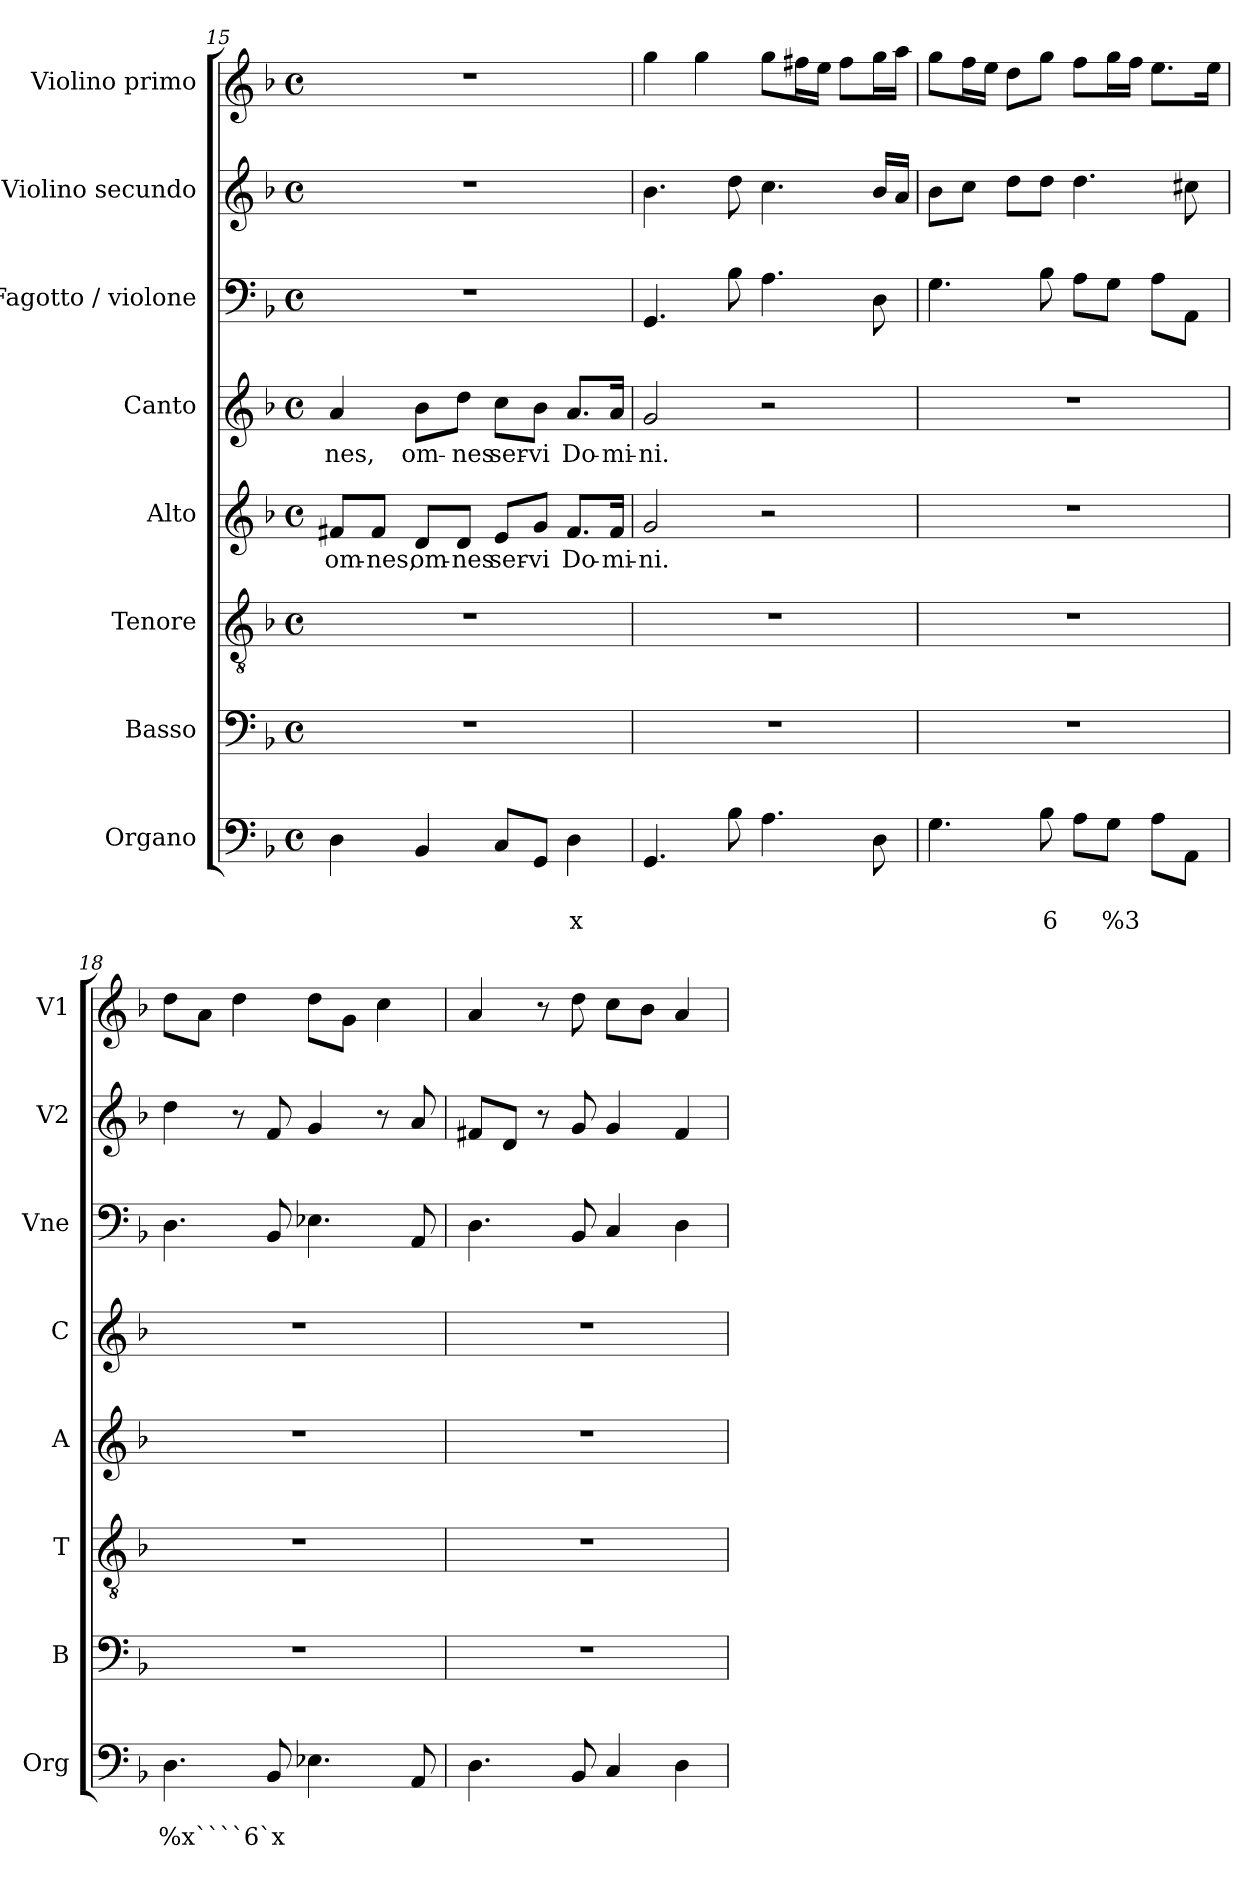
**kern	**text	**text	**kern	**kern	**kern	**text	**kern	**text	**kern	**kern	**kern
*part8	*part8	*part8	*part7	*part6	*part5	*part5	*part4	*part4	*part3	*part2	*part1
*staff8	*staff8	*staff8	*staff7	*staff6	*staff5	*staff5	*staff4	*staff4	*staff3	*staff2	*staff1
*I"Organo	*	*	*I"Basso	*I"Tenore	*I"Alto	*	*I"Canto	*	*I"Fagotto / violone	*I"Violino secundo	*I"Violino primo
*I'Org	*	*	*I'B	*I'T	*I'A	*	*I'C	*	*I'Vne	*I'V2	*I'V1
!!LO:PB:g=z
*clefF4	*	*	*clefF4	*clefGv2	*clefG2	*	*clefG2	*	*clefF4	*clefG2	*clefG2
*k[b-]	*	*	*k[b-]	*k[b-]	*k[b-]	*	*k[b-]	*	*k[b-]	*k[b-]	*k[b-]
*F:	*	*	*F:	*F:	*F:	*	*F:	*	*F:	*F:	*F:
*M4/4	*	*	*M4/4	*M4/4	*M4/4	*	*M4/4	*	*M4/4	*M4/4	*M4/4
*met(c)	*	*	*met(c)	*met(c)	*met(c)	*	*met(c)	*	*met(c)	*met(c)	*met(c)
=15	=15	=15	=15	=15	=15	=15	=15	=15	=15	=15	=15
!	!	!	!	!	!	!LO:LY:b	!	!LO:LY:b	!	!	!
4D\	.	.	1r	1r	8f#X/L	om-	4a/	-nes,	1r	1r	1r
!	!	!	!	!	!	!LO:LY:b	!	!	!	!	!
.	.	.	.	.	8f#/J	-nes,	.	.	.	.	.
!	!	!	!	!	!	!LO:LY:b	!	!LO:LY:b	!	!	!
4BB-/	.	.	.	.	8d/L	om-	8b-\L	om-	.	.	.
!	!	!	!	!	!	!LO:LY:b	!	!LO:LY:b	!	!	!
.	.	.	.	.	8d/J	-nes	8dd\J	-nes	.	.	.
!	!	!	!	!	!	!LO:LY:b	!	!LO:LY:b	!	!	!
8C/L	.	.	.	.	8e/L	ser-	8cc\L	ser-	.	.	.
!	!	!	!	!	!	!LO:LY:b	!	!LO:LY:b	!	!	!
8GG/J	.	.	.	.	8g/J	-vi	8b-\J	-vi	.	.	.
!	!	!LO:LY:b	!	!	!	!LO:LY:b	!	!LO:LY:b	!	!	!
4D\	.	x	.	.	8.f#/L	Do-	8.a/L	Do-	.	.	.
!	!	!	!	!	!	!LO:LY:b	!	!LO:LY:b	!	!	!
.	.	.	.	.	16f#/Jk	-mi-	16a/Jk	-mi-	.	.	.
=16	=16	=16	=16	=16	=16	=16	=16	=16	=16	=16	=16
!	!	!	!	!	!	!LO:LY:b	!	!LO:LY:b	!	!	!
4.GG/	.	.	1r	1r	2g/	-ni.	2g/	-ni.	4.GG/	4.b-\	4gg\
.	.	.	.	.	.	.	.	.	.	.	4gg\
8B-\	.	.	.	.	.	.	.	.	8B-\	8dd\	.
4.A\	.	.	.	.	2r	.	2r	.	4.A\	4.cc\	8gg\L
.	.	.	.	.	.	.	.	.	.	.	16ff#X\L
.	.	.	.	.	.	.	.	.	.	.	16ee\JJ
.	.	.	.	.	.	.	.	.	.	.	8ff#\L
8D\	.	.	.	.	.	.	.	.	8D\	16b-/LL	16gg\L
.	.	.	.	.	.	.	.	.	.	16a/JJ	16aa\JJ
=17	=17	=17	=17	=17	=17	=17	=17	=17	=17	=17	=17
4.G\	.	.	1r	1r	1r	.	1r	.	4.G\	8b-\L	8gg\L
.	.	.	.	.	.	.	.	.	.	8cc\J	16ff\L
.	.	.	.	.	.	.	.	.	.	.	16ee\JJ
.	.	.	.	.	.	.	.	.	.	8dd\L	8dd\L
!	!	!LO:LY:b	!	!	!	!	!	!	!	!	!
8B-\	.	6	.	.	.	.	.	.	8B-\	8dd\J	8gg\J
8A\L	.	.	.	.	.	.	.	.	8A\L	4.dd\	8ff\L
!	!	!LO:LY:b	!	!	!	!	!	!	!	!	!
8G\J	.	%3	.	.	.	.	.	.	8G\J	.	16gg\L
.	.	.	.	.	.	.	.	.	.	.	16ff\JJ
8A\L	.	.	.	.	.	.	.	.	8A\L	.	8.ee\L
8AA\J	.	.	.	.	.	.	.	.	8AA\J	8cc#X\	.
.	.	.	.	.	.	.	.	.	.	.	16ee\Jk
=18	=18	=18	=18	=18	=18	=18	=18	=18	=18	=18	=18
!	!	!LO:LY:b	!	!	!	!	!	!	!	!	!
4.D\	.	%x````6`x	1r	1r	1r	.	1r	.	4.D\	4dd\	8dd\L
.	.	.	.	.	.	.	.	.	.	.	8a\J
.	.	.	.	.	.	.	.	.	.	8r	4dd\
8BB-/	.	.	.	.	.	.	.	.	8BB-/	8f/	.
4.E-X\	.	.	.	.	.	.	.	.	4.E-X\	4g/	8dd\L
.	.	.	.	.	.	.	.	.	.	.	8g\J
.	.	.	.	.	.	.	.	.	.	8r	4cc\
8AA/	.	.	.	.	.	.	.	.	8AA/	8a/	.
!!LO:LB:g=z
=19	=19	=19	=19	=19	=19	=19	=19	=19	=19	=19	=19
4.D\	.	.	1r	1r	1r	.	1r	.	4.D\	8f#X/L	4a/
.	.	.	.	.	.	.	.	.	.	8d/J	.
.	.	.	.	.	.	.	.	.	.	8r	8r
8BB-/	.	.	.	.	.	.	.	.	8BB-/	8g/	8dd\
4C/	.	.	.	.	.	.	.	.	4C/	4g/	8cc\L
.	.	.	.	.	.	.	.	.	.	.	8b-\J
4D\	.	.	.	.	.	.	.	.	4D\	4f#/	4a/
=	=	=	=	=	=	=	=	=	=	=	=
*-	*-	*-	*-	*-	*-	*-	*-	*-	*-	*-	*-
